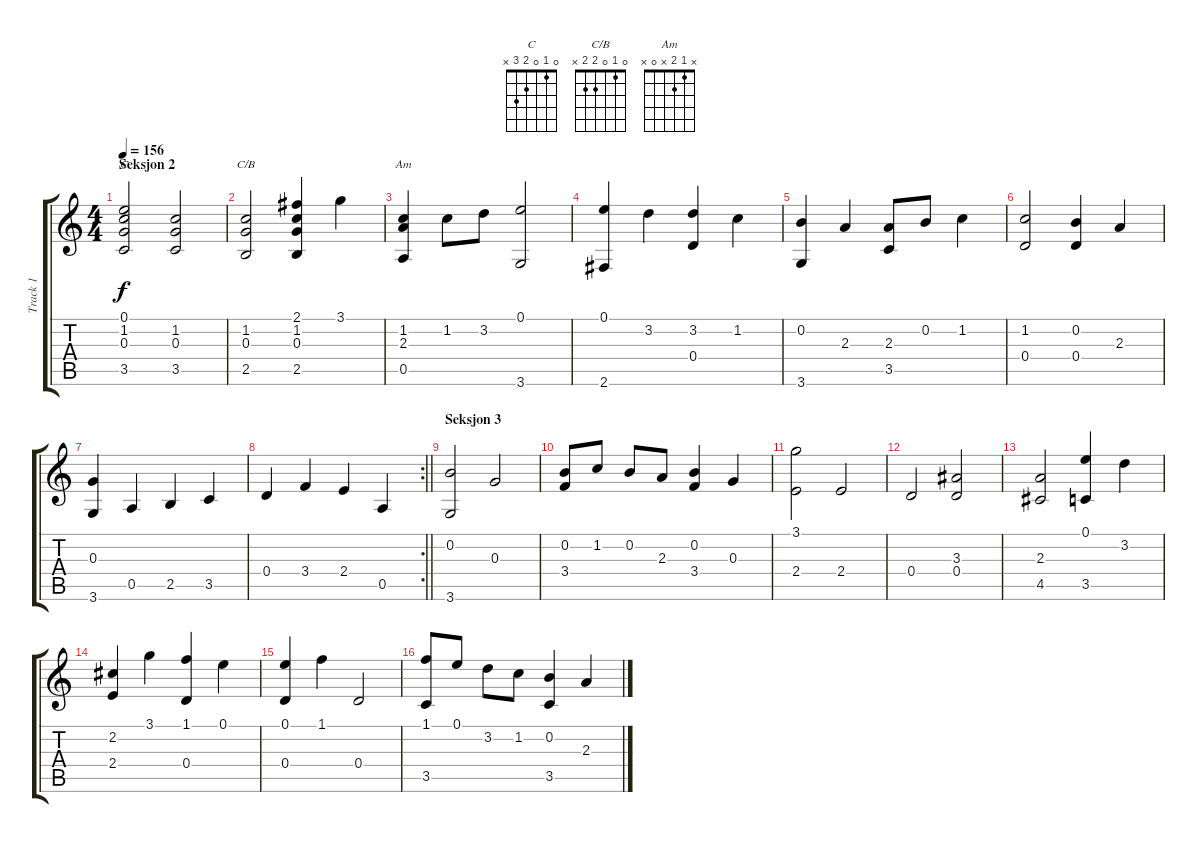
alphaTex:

\track ("Track 1" "Track 1") {instrument acousticguitarnylon}
\staff {score tabs}
\tuning (E4 B3 G3 D3 A2 E2) {hide}
\chord ("C" 0 1 0 2 3 x)
\chord ("C/B" 0 1 0 2 2 x)
\chord ("Am" x 1 2 x 0 x)
\ts (4 4)
\section ("" "Seksjon 2")
\tempo 156
\clef g2
\ks c
(0.1 1.2 0.3 3.5).2{ch "C" dy f} (1.2 0.3 3.5).2 |
(1.2 0.3 2.5).2{ch "C/B"} (2.1 1.2 0.3 2.5).4 3.1.4 |
(1.2 2.3 0.5).4{ch "Am"} 1.2.8 3.2.8 (0.1 3.6).2 |
(0.1 2.6).4 3.2.4 (3.2 0.4).4 1.2.4 |
(0.2 3.6).4 2.3.4 (2.3 3.5).8 0.2.8 1.2.4 |
(1.2 0.4).2 (0.2 0.4).4 2.3.4 |
(0.3 3.6).4 0.5.4 2.5.4 3.5.4 |
\rc 2
\barLineRight lightlight
0.4.4 3.4.4 2.4.4 0.5.4 |
\section ("" "Seksjon 3")
(0.2 3.6).2 0.3.2 |
(0.2 3.4).8 1.2.8 0.2.8 2.3.8 (0.2 3.4).4 0.3.4 |
(3.1 2.4).2 2.4.2 |
0.4.2 (3.3 0.4).2 |
(2.3 4.5).2 (0.1 3.5).4 3.2.4 |
(2.2 2.4).4 3.1.4 (1.1 0.4).4 0.1.4 |
(0.1 0.4).4 1.1.4 0.4.2 |
(1.1 3.5).8 0.1.8 3.2.8 1.2.8 (0.2 3.5).4 2.3.4
